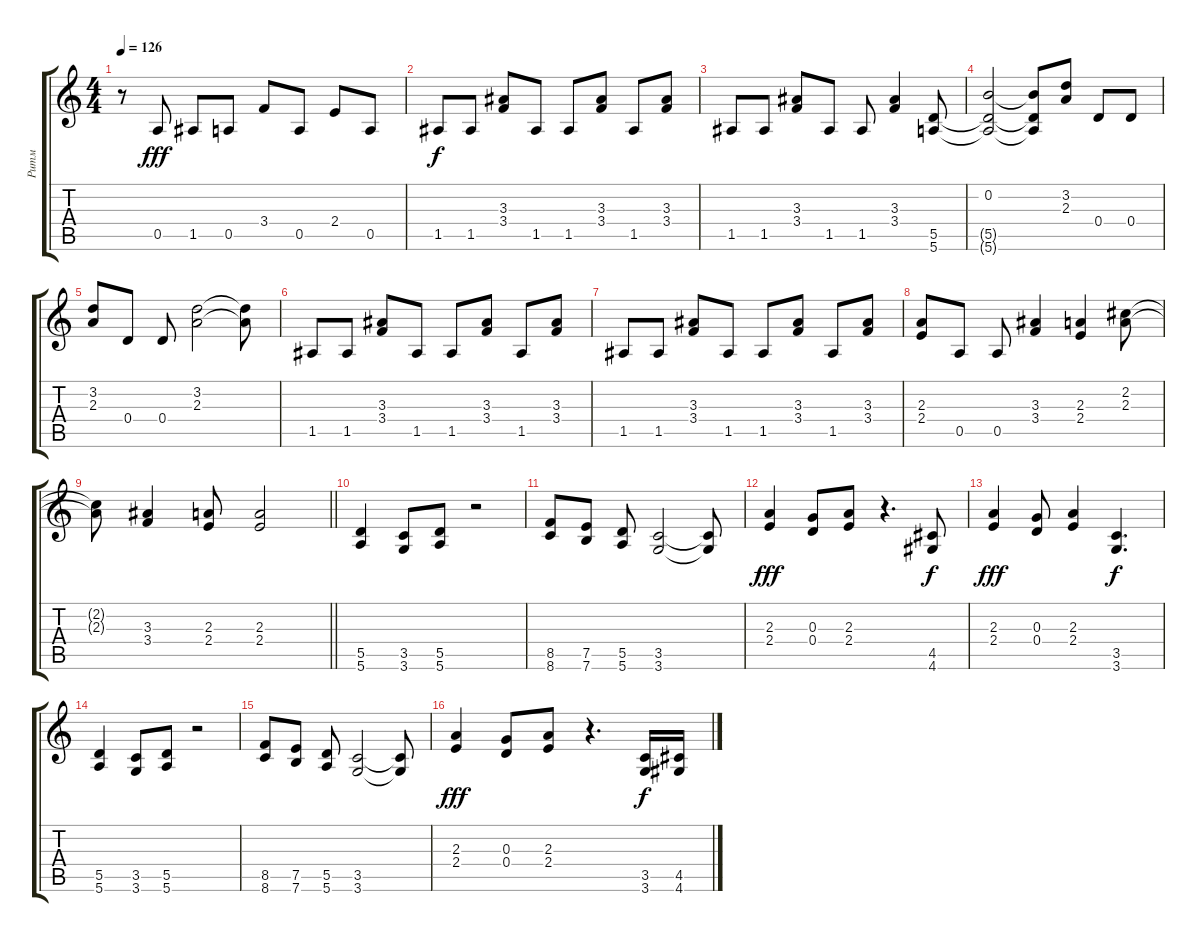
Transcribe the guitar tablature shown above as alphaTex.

\track ("Ритм" "Ритм") {instrument distortionguitar}
\staff {score tabs}
\tuning (E4 B3 G3 D3 A2 E2) {hide}
\ts (4 4)
\tempo 126
\clef g2
\ks c
r.8{dy f} 0.5.8{dy fff} 1.5.8 0.5.8 3.4.8 0.5.8 2.4.8 0.5.8 |
1.5.8{dy f} 1.5.8 (3.3 3.4).8 1.5.8 1.5.8 (3.3 3.4).8 1.5.8 (3.3 3.4).8 |
1.5.8 1.5.8 (3.3 3.4).8 1.5.8 1.5.8 (3.3 3.4).4 (5.5 5.6).8 |
(0.2 5.5{t} 5.6{t}).2 (0.2{t} 5.5{t} 5.6{t}).8 (3.2 2.3).8 0.4.8 0.4.8 |
(3.2 2.3).8 0.4.8 0.4.8 (3.2 2.3).2 (3.2{t} 2.3{t}).8 |
1.5.8 1.5.8 (3.3 3.4).8 1.5.8 1.5.8 (3.3 3.4).8 1.5.8 (3.3 3.4).8 |
1.5.8 1.5.8 (3.3 3.4).8 1.5.8 1.5.8 (3.3 3.4).8 1.5.8 (3.3 3.4).8 |
(2.3 2.4).8 0.5.8 0.5.8 (3.3 3.4).4 (2.3 2.4).4 (2.2 2.3).8 |
\barLineRight lightlight
(2.2{t} 2.3{t}).8 (3.3 3.4).4 (2.3 2.4).8 (2.3 2.4).2 |
(5.5 5.6).4 (3.5 3.6).8 (5.5 5.6).8 r.2 |
(8.5 8.6).8 (7.5 7.6).8 (5.5 5.6).8 (3.5 3.6).2 (3.5{t} 3.6{t}).8 |
(2.3 2.4).4{dy fff} (0.3 0.4).8 (2.3 2.4).8 r.4{d} (4.5 4.6).8{dy f} |
(2.3 2.4).4{dy fff} (0.3 0.4).8 (2.3 2.4).4 (3.5 3.6).4{d dy f} |
(5.5 5.6).4 (3.5 3.6).8 (5.5 5.6).8 r.2 |
(8.5 8.6).8 (7.5 7.6).8 (5.5 5.6).8 (3.5 3.6).2 (3.5{t} 3.6{t}).8 |
(2.3 2.4).4{dy fff} (0.3 0.4).8 (2.3 2.4).8 r.4{d} (3.5 3.6).16{dy f} (4.5 4.6).16
